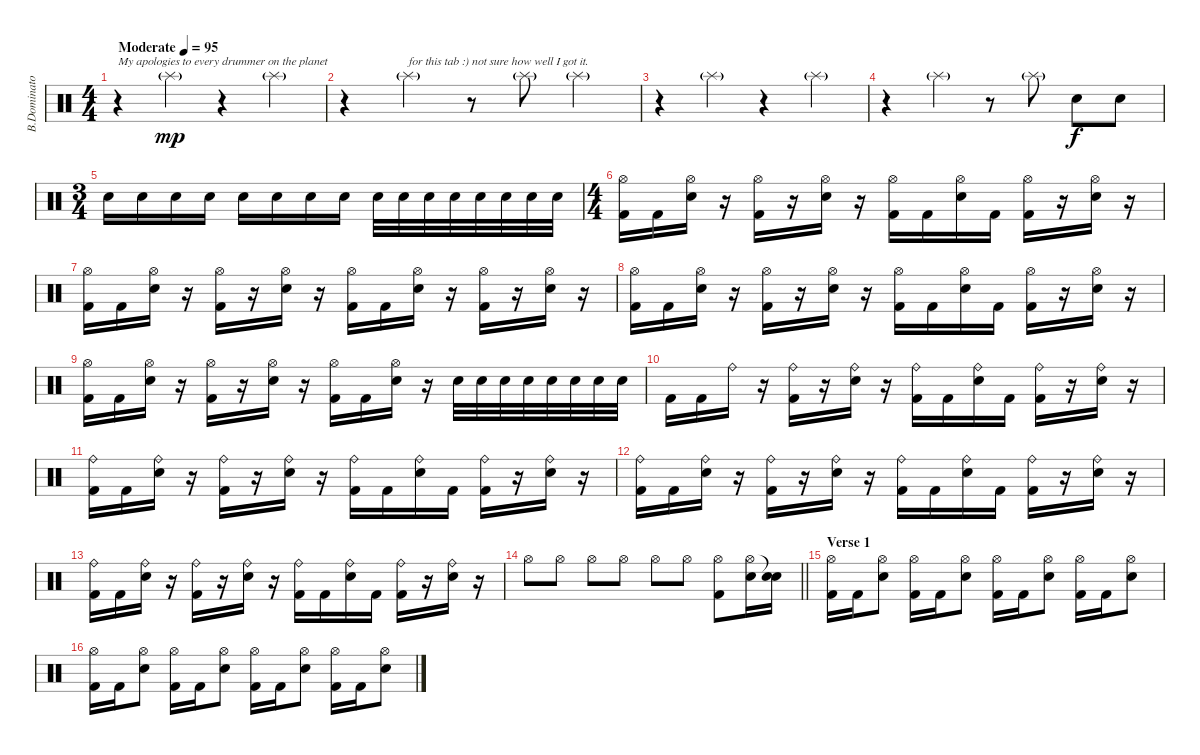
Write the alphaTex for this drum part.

\track ("B.Dominator" "B.Dominato") {instrument percussion}
\staff {score}
\articulation defaults
\ts (4 4)
\tempo (95 "Moderate")
\clef neutral
\ks c
r.4{txt "My apologies to every drummer on the planet" dy mp} "Splash (hit)"{g}.4 r.4 "Splash (hit)"{g}.4 |
r.4 "Splash (hit)"{g}.4{txt "for this tab :) not sure how well I got it."} r.8 "Splash (hit)"{g}.8 "Splash (hit)"{g}.4 |
r.4 "Splash (hit)"{g}.4 r.4 "Splash (hit)"{g}.4 |
r.4 "Splash (hit)"{g}.4 r.8 "Splash (hit)"{g}.8 "Electric Snare (hit)".8{dy f} "Electric Snare (hit)".8 |
\ts (3 4)
"Electric Snare (hit)".16 "Electric Snare (hit)".16 "Electric Snare (hit)".16 "Electric Snare (hit)".16 "Electric Snare (hit)".16 "Electric Snare (hit)".16 "Electric Snare (hit)".16 "Electric Snare (hit)".16 "Electric Snare (hit)".32 "Electric Snare (hit)".32 "Electric Snare (hit)".32 "Electric Snare (hit)".32 "Electric Snare (hit)".32 "Electric Snare (hit)".32 "Electric Snare (hit)".32 "Electric Snare (hit)".32 |
\ts (4 4)
("Hi-Hat (open)" "Kick (hit) 2").16 "Kick (hit) 2".16 ("Hi-Hat (open)" "Electric Snare (hit)").16 r.16 ("Hi-Hat (open)" "Kick (hit) 2").16 r.16 ("Hi-Hat (open)" "Electric Snare (hit)").16 r.16 ("Hi-Hat (open)" "Kick (hit) 2").16 "Kick (hit) 2".16 ("Hi-Hat (open)" "Electric Snare (hit)").16 "Kick (hit) 2".16 ("Hi-Hat (open)" "Kick (hit) 2").16 r.16 ("Hi-Hat (open)" "Electric Snare (hit)").16 r.16 |
("Hi-Hat (open)" "Kick (hit) 2").16 "Kick (hit) 2".16 ("Hi-Hat (open)" "Electric Snare (hit)").16 r.16 ("Hi-Hat (open)" "Kick (hit) 2").16 r.16 ("Hi-Hat (open)" "Electric Snare (hit)").16 r.16 ("Hi-Hat (open)" "Kick (hit) 2").16 "Kick (hit) 2".16 ("Hi-Hat (open)" "Electric Snare (hit)").16 r.16 ("Hi-Hat (open)" "Kick (hit) 2").16 r.16 ("Hi-Hat (open)" "Electric Snare (hit)").16 r.16 |
("Hi-Hat (open)" "Kick (hit) 2").16 "Kick (hit) 2".16 ("Hi-Hat (open)" "Electric Snare (hit)").16 r.16 ("Hi-Hat (open)" "Kick (hit) 2").16 r.16 ("Hi-Hat (open)" "Electric Snare (hit)").16 r.16 ("Hi-Hat (open)" "Kick (hit) 2").16 "Kick (hit) 2".16 ("Hi-Hat (open)" "Electric Snare (hit)").16 "Kick (hit) 2".16 ("Hi-Hat (open)" "Kick (hit) 2").16 r.16 ("Hi-Hat (open)" "Electric Snare (hit)").16 r.16 |
("Hi-Hat (open)" "Kick (hit) 2").16 "Kick (hit) 2".16 ("Hi-Hat (open)" "Electric Snare (hit)").16 r.16 ("Hi-Hat (open)" "Kick (hit) 2").16 r.16 ("Hi-Hat (open)" "Electric Snare (hit)").16 r.16 ("Hi-Hat (open)" "Kick (hit) 2").16 "Kick (hit) 2".16 ("Hi-Hat (open)" "Electric Snare (hit)").16 r.16 "Electric Snare (hit)".32 "Electric Snare (hit)".32 "Electric Snare (hit)".32 "Electric Snare (hit)".32 "Electric Snare (hit)".32 "Electric Snare (hit)".32 "Electric Snare (hit)".32 "Electric Snare (hit)".32 |
"Kick (hit) 2".16 "Kick (hit) 2".16 "Ride (bell)".16 r.16 ("Ride (bell)" "Kick (hit) 2").16 r.16 ("Ride (bell)" "Snare (hit) 2").16 r.16 ("Ride (bell)" "Kick (hit) 2").16 "Kick (hit) 2".16 ("Ride (bell)" "Snare (hit) 2").16 "Kick (hit) 2".16 ("Ride (bell)" "Kick (hit) 2").16 r.16 ("Ride (bell)" "Snare (hit) 2").16 r.16 |
("Ride (bell)" "Kick (hit) 2").16 "Kick (hit) 2".16 ("Ride (bell)" "Snare (hit) 2").16 r.16 ("Ride (bell)" "Kick (hit) 2").16 r.16 ("Ride (bell)" "Snare (hit) 2").16 r.16 ("Ride (bell)" "Kick (hit) 2").16 "Kick (hit) 2".16 ("Ride (bell)" "Snare (hit) 2").16 "Kick (hit) 2".16 ("Ride (bell)" "Kick (hit) 2").16 r.16 ("Ride (bell)" "Snare (hit) 2").16 r.16 |
("Ride (bell)" "Kick (hit) 2").16 "Kick (hit) 2".16 ("Ride (bell)" "Snare (hit) 2").16 r.16 ("Ride (bell)" "Kick (hit) 2").16 r.16 ("Ride (bell)" "Snare (hit) 2").16 r.16 ("Ride (bell)" "Kick (hit) 2").16 "Kick (hit) 2".16 ("Ride (bell)" "Snare (hit) 2").16 "Kick (hit) 2".16 ("Ride (bell)" "Kick (hit) 2").16 r.16 ("Ride (bell)" "Snare (hit) 2").16 r.16 |
("Ride (bell)" "Kick (hit) 2").16 "Kick (hit) 2".16 ("Ride (bell)" "Snare (hit) 2").16 r.16 ("Ride (bell)" "Kick (hit) 2").16 r.16 ("Ride (bell)" "Snare (hit) 2").16 r.16 ("Ride (bell)" "Kick (hit) 2").16 "Kick (hit) 2".16 ("Ride (bell)" "Snare (hit) 2").16 "Kick (hit) 2".16 ("Ride (bell)" "Kick (hit) 2").16 r.16 ("Ride (bell)" "Snare (hit) 2").16 r.16 |
\barLineRight lightlight "Hi-Hat (open)".8 "Hi-Hat (open)".8 "Hi-Hat (open)".8 "Hi-Hat (open)".8 "Hi-Hat (open)".8 "Hi-Hat (open)".8
("Hi-Hat (open)" "Kick (hit) 2").8 ("Hi-Hat (open)" "Snare (hit) 2").16 ("Snare (hit)"{t} "Snare (hit) 2").16 |
\section ("" "Verse 1")
("Hi-Hat (open)" "Kick (hit) 2").16 "Kick (hit) 2".16 ("Hi-Hat (open)" "Snare (hit) 2").8 ("Hi-Hat (open)" "Kick (hit) 2").16 "Kick (hit) 2".16 ("Hi-Hat (open)" "Snare (hit) 2").8 ("Hi-Hat (open)" "Kick (hit) 2").16 "Kick (hit) 2".16 ("Hi-Hat (open)" "Snare (hit) 2").8 ("Hi-Hat (open)" "Kick (hit) 2").16 "Kick (hit) 2".16 ("Hi-Hat (open)" "Snare (hit) 2").8 |
("Hi-Hat (open)" "Kick (hit) 2").16 "Kick (hit) 2".16 ("Hi-Hat (open)" "Snare (hit) 2").8 ("Hi-Hat (open)" "Kick (hit) 2").16 "Kick (hit) 2".16 ("Hi-Hat (open)" "Snare (hit) 2").8 ("Hi-Hat (open)" "Kick (hit) 2").16 "Kick (hit) 2".16 ("Hi-Hat (open)" "Snare (hit) 2").8 ("Hi-Hat (open)" "Kick (hit) 2").16 "Kick (hit) 2".16 ("Hi-Hat (open)" "Snare (hit) 2").8
